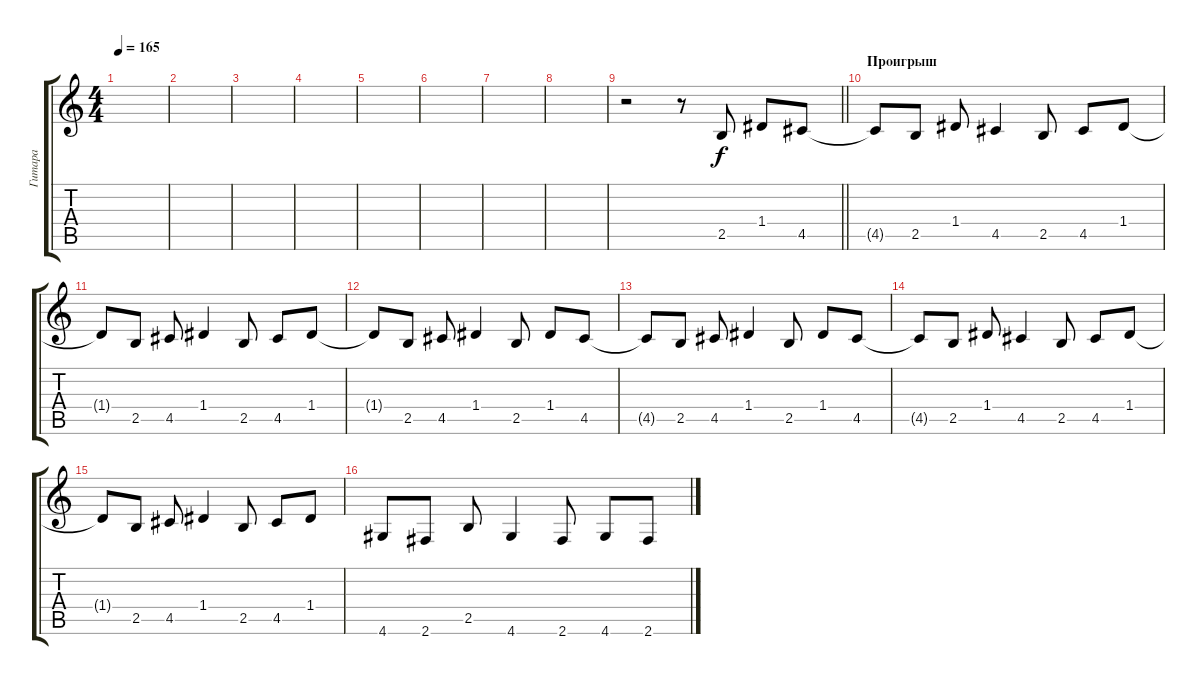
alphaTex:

\track ("Гитара" "Гитара") {instrument distortionguitar}
\staff {score tabs}
\tuning (E4 B3 G3 D3 A2 E2) {hide}
\ts (4 4)
\tempo 165
\clef g2
\ks c
|
|
|
|
|
|
|
|
\barLineRight lightlight
r.2 r.8 2.5.8 1.4.8 4.5.8 |
\section ("" "Проигрыш")
4.5{t}.8 2.5.8 1.4.8 4.5.4 2.5.8 4.5.8 1.4.8 |
1.4{t}.8 2.5.8 4.5.8 1.4.4 2.5.8 4.5.8 1.4.8 |
1.4{t}.8 2.5.8 4.5.8 1.4.4 2.5.8 1.4.8 4.5.8 |
4.5{t}.8 2.5.8 4.5.8 1.4.4 2.5.8 1.4.8 4.5.8 |
4.5{t}.8 2.5.8 1.4.8 4.5.4 2.5.8 4.5.8 1.4.8 |
1.4{t}.8 2.5.8 4.5.8 1.4.4 2.5.8 4.5.8 1.4.8 |
4.6.8 2.6.8 2.5.8 4.6.4 2.6.8 4.6.8 2.6.8
